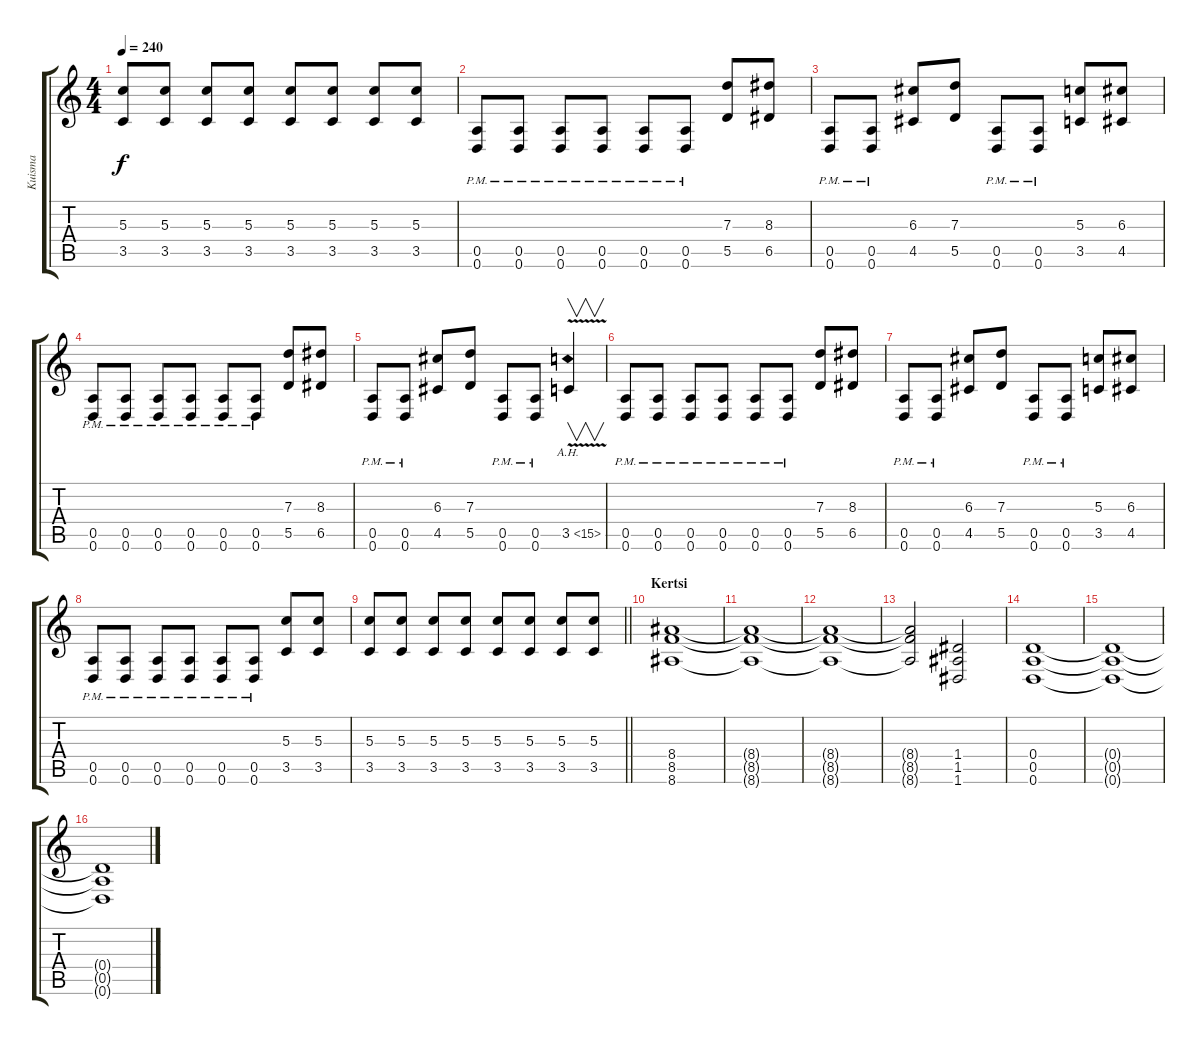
\track ("Kuisma" "Kuisma") {instrument distortionguitar}
\staff {score tabs}
\tuning (E4 B3 G3 D3 A2 D2) {hide}
\ts (4 4)
\tempo 240
\clef g2
\ks c
(5.3 3.5).8{dy f} (5.3 3.5).8 (5.3 3.5).8 (5.3 3.5).8 (5.3 3.5).8 (5.3 3.5).8 (5.3 3.5).8 (5.3 3.5).8 |
(0.5{pm} 0.6{pm}).8 (0.5{pm} 0.6{pm}).8 (0.5{pm} 0.6{pm}).8 (0.5{pm} 0.6{pm}).8 (0.5{pm} 0.6{pm}).8 (0.5{pm} 0.6{pm}).8 (7.3 5.5).8 (8.3 6.5).8 |
(0.5{pm} 0.6{pm}).8 (0.5{pm} 0.6{pm}).8 (6.3 4.5).8 (7.3 5.5).8 (0.5{pm} 0.6{pm}).8 (0.5{pm} 0.6{pm}).8 (5.3 3.5).8 (6.3 4.5).8 |
(0.5{pm} 0.6{pm}).8 (0.5{pm} 0.6{pm}).8 (0.5{pm} 0.6{pm}).8 (0.5{pm} 0.6{pm}).8 (0.5{pm} 0.6{pm}).8 (0.5{pm} 0.6{pm}).8 (7.3 5.5).8 (8.3 6.5).8 |
(0.5{pm} 0.6{pm}).8 (0.5{pm} 0.6{pm}).8 (6.3 4.5).8 (7.3 5.5).8 (0.5{pm} 0.6{pm}).8 (0.5{pm} 0.6{pm}).8 3.5{ah 12 v}.4{v instrument guitarharmonics} |
(0.5{pm} 0.6{pm}).8{instrument distortionguitar} (0.5{pm} 0.6{pm}).8 (0.5{pm} 0.6{pm}).8 (0.5{pm} 0.6{pm}).8 (0.5{pm} 0.6{pm}).8 (0.5{pm} 0.6{pm}).8 (7.3 5.5).8 (8.3 6.5).8 |
(0.5{pm} 0.6{pm}).8 (0.5{pm} 0.6{pm}).8 (6.3 4.5).8 (7.3 5.5).8 (0.5{pm} 0.6{pm}).8 (0.5{pm} 0.6{pm}).8 (5.3 3.5).8 (6.3 4.5).8 |
(0.5{pm} 0.6{pm}).8 (0.5{pm} 0.6{pm}).8 (0.5{pm} 0.6{pm}).8 (0.5{pm} 0.6{pm}).8 (0.5{pm} 0.6{pm}).8 (0.5{pm} 0.6{pm}).8 (5.3 3.5).8 (5.3 3.5).8 |
\barLineRight lightlight
(5.3 3.5).8 (5.3 3.5).8 (5.3 3.5).8 (5.3 3.5).8 (5.3 3.5).8 (5.3 3.5).8 (5.3 3.5).8 (5.3 3.5).8 |
\section ("" "Kertsi")
(8.4 8.5 8.6).1 |
(8.4{t} 8.5{t} 8.6{t}).1 |
(8.4{t} 8.5{t} 8.6{t}).1 |
(8.4{t} 8.5{t} 8.6{t}).2 (1.4 1.5 1.6).2 |
(0.4 0.5 0.6).1 |
(0.4{t} 0.5{t} 0.6{t}).1 |
(0.4{t} 0.5{t} 0.6{t}).1
